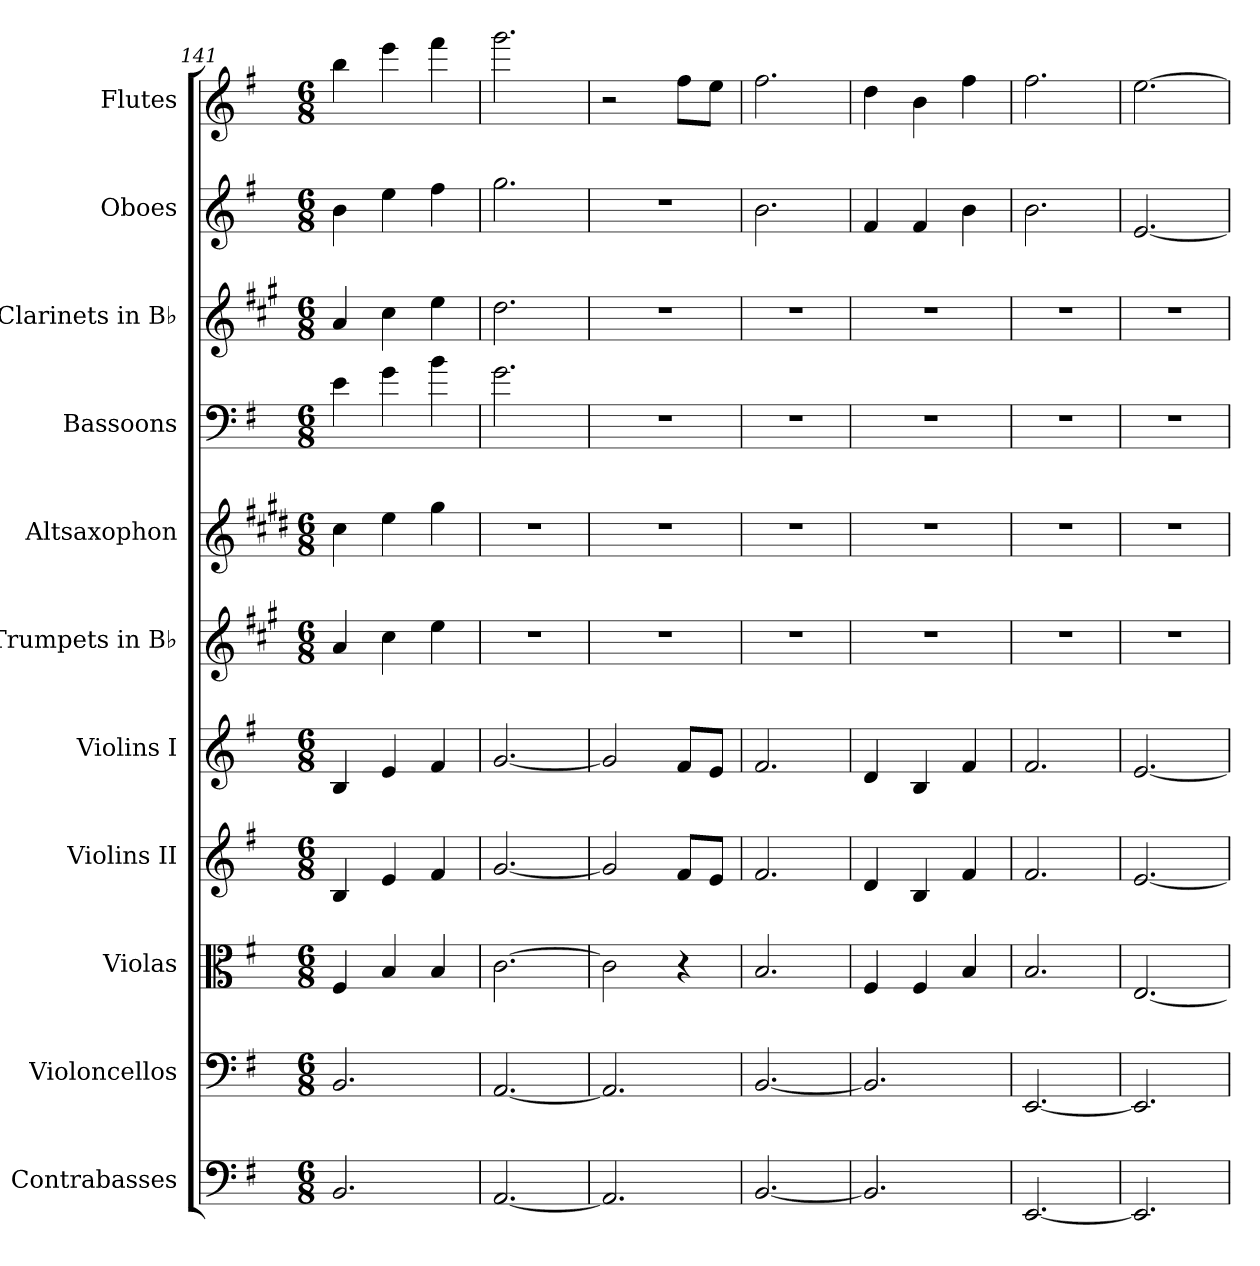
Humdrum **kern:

**kern	**kern	**kern	**kern	**kern	**kern	**kern	**kern	**kern	**kern	**kern
*part11	*part10	*part9	*part8	*part7	*part6	*part5	*part4	*part3	*part2	*part1
*staff11	*staff10	*staff9	*staff8	*staff7	*staff6	*staff5	*staff4	*staff3	*staff2	*staff1
*I"Contrabasses	*I"Violoncellos	*I"Violas	*I"Violins II	*I"Violins I	*I"Trumpets in B♭	*I"Altsaxophon	*I"Bassoons	*I"Clarinets in B♭	*I"Oboes	*I"Flutes
*I'Cb.	*I'Vc.	*I'Vla.	*I'Vln. II	*I'Vln. I	*	*I'A.sax.	*I'Bsn.	*	*I'Ob.	*I'Fl.
*clefF4	*clefF4	*clefC3	*clefG2	*clefG2	*clefG2	*clefG2	*clefF4	*clefG2	*clefG2	*clefG2
*ITrd7c12	*	*	*	*	*ITrd1c2	*ITrd5c9	*	*ITrd1c2	*	*
*k[f#]	*k[f#]	*k[f#]	*k[f#]	*k[f#]	*k[f#]	*k[f#]	*k[f#]	*k[f#]	*k[f#]	*k[f#]
*M6/8	*M6/8	*M6/8	*M6/8	*M6/8	*M6/8	*M6/8	*M6/8	*M6/8	*M6/8	*M6/8
=141	=141	=141	=141	=141	=141	=141	=141	=141	=141	=141
2.BBB/	2.BB/	4F#/	4B/	4B/	4g/	4e\	4e\	4g/	4b\	4bb\
.	.	4B/	4e/	4e/	4b\	4g\	4g\	4b\	4ee\	4eee\
.	.	4B/	4f#/	4f#/	4dd\	4b\	4b\	4dd\	4ff#\	4fff#\
=142	=142	=142	=142	=142	=142	=142	=142	=142	=142	=142
[2.AAA/	[2.AA/	[2.c\	[2.g/	[2.g/	2.r	2.r	2.g\	2.cc\	2.gg\	2.ggg\
=143	=143	=143	=143	=143	=143	=143	=143	=143	=143	=143
2.AAA/]	2.AA/]	2c\]	2g/]	2g/]	2.r	2.r	2.r	2.r	2.r	2r
.	.	4r	8f#/L	8f#/L	.	.	.	.	.	8ff#\L
.	.	.	8e/J	8e/J	.	.	.	.	.	8ee\J
=144	=144	=144	=144	=144	=144	=144	=144	=144	=144	=144
[2.BBB/	[2.BB/	2.B/	2.f#/	2.f#/	2.r	2.r	2.r	2.r	2.b\	2.ff#\
=145	=145	=145	=145	=145	=145	=145	=145	=145	=145	=145
2.BBB/]	2.BB/]	4F#/	4d/	4d/	2.r	2.r	2.r	2.r	4f#/	4dd\
.	.	4F#/	4B/	4B/	.	.	.	.	4f#/	4b\
.	.	4B/	4f#/	4f#/	.	.	.	.	4b\	4ff#\
=146	=146	=146	=146	=146	=146	=146	=146	=146	=146	=146
[2.EEE/	[2.EE/	2.B/	2.f#/	2.f#/	2.r	2.r	2.r	2.r	2.b\	2.ff#\
=147	=147	=147	=147	=147	=147	=147	=147	=147	=147	=147
2.EEE/]	2.EE/]	[2.E/	[2.e/	[2.e/	2.r	2.r	2.r	2.r	[2.e/	[2.ee\
=	=	=	=	=	=	=	=	=	=	=
*-	*-	*-	*-	*-	*-	*-	*-	*-	*-	*-
